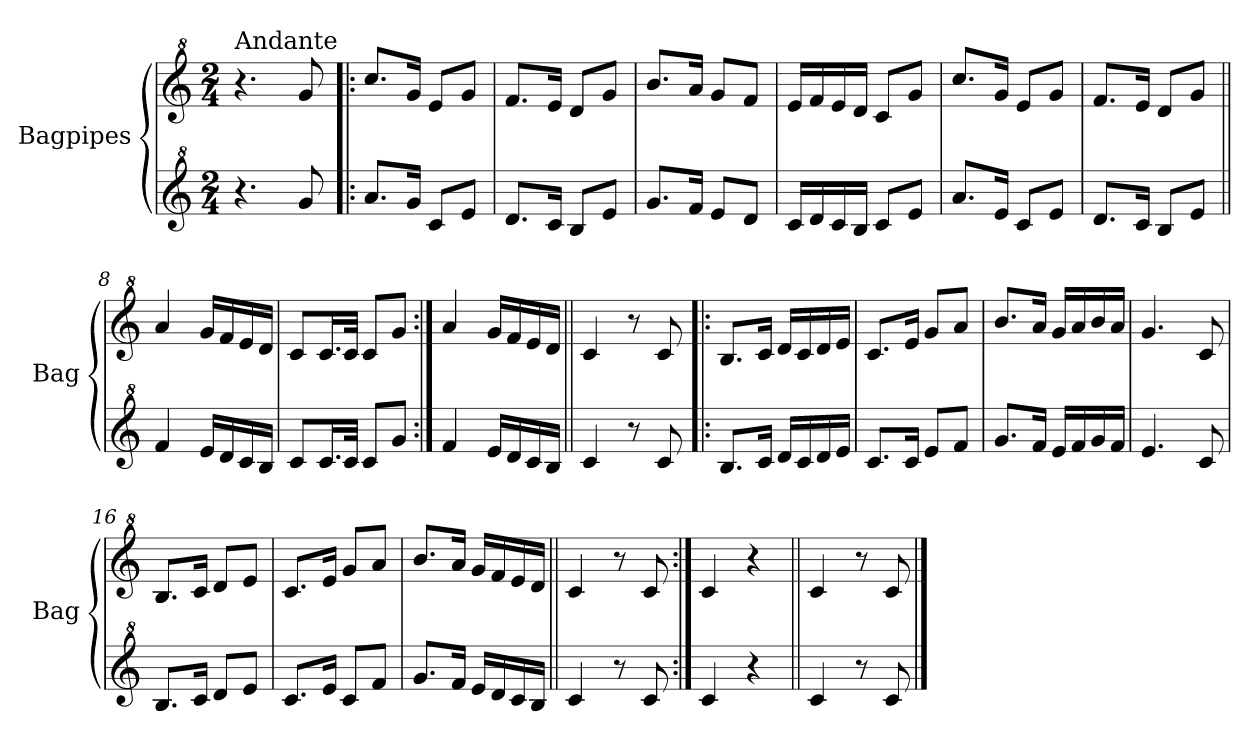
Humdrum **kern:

**kern	**kern
*part2	*part1
*staff2	*staff1
*I"Bagpipes	*I"Bagpipes
*I'Bag	*I'Bag
*clefG^2	*clefG^2
*k[]	*k[]
*C:	*C:
*M2/4	*M2/4
=1	=1
!	!LO:TX:a:t=Andante
4.r	4.r
8gg/	8gg/
=2!|:	=2!|:
8.aa/L	8.ccc/L
16gg/Jk	16gg/Jk
8cc/L	8ee/L
8ee/J	8gg/J
=3	=3
8.dd/L	8.ff/L
16cc/Jk	16ee/Jk
8b/L	8dd/L
8ee/J	8gg/J
=4	=4
8.gg/L	8.bb/L
16ff/Jk	16aa/Jk
8ee/L	8gg/L
8dd/J	8ff/J
=5	=5
16cc/LL	16ee/LL
16dd/	16ff/
16cc/	16ee/
16b/JJ	16dd/JJ
8cc/L	8cc/L
8ee/J	8gg/J
=6	=6
8.aa/L	8.ccc/L
16ee/Jk	16gg/Jk
8cc/L	8ee/L
8ee/J	8gg/J
=7	=7
8.dd/L	8.ff/L
16cc/Jk	16ee/Jk
8b/L	8dd/L
8ee/J	8gg/J
=8||	=8||
4ff/	4aa/
16ee/LL	16gg/LL
16dd/	16ff/
16cc/	16ee/
16b/JJ	16dd/JJ
!!LO:LB:g=z
=9	=9
8cc/L	8cc/L
16.cc/L	16.cc/L
32cc/JJk	32cc/JJk
8cc/L	8cc/L
8gg/J	8gg/J
=10:|!	=10:|!
4ff/	4aa/
16ee/LL	16gg/LL
16dd/	16ff/
16cc/	16ee/
16b/JJ	16dd/JJ
=11||	=11||
4cc/	4cc/
8r	8r
8cc/	8cc/
=12!|:	=12!|:
8.b/L	8.b/L
16cc/Jk	16cc/Jk
16dd/LL	16dd/LL
16cc/	16cc/
16dd/	16dd/
16ee/JJ	16ee/JJ
=13	=13
8.cc/L	8.cc/L
16cc/Jk	16ee/Jk
8ee/L	8gg/L
8ff/J	8aa/J
=14	=14
8.gg/L	8.bb/L
16ff/Jk	16aa/Jk
16ee/LL	16gg/LL
16ff/	16aa/
16gg/	16bb/
16ff/JJ	16aa/JJ
=15	=15
4.ee/	4.gg/
8cc/	8cc/
=16	=16
8.b/L	8.b/L
16cc/Jk	16cc/Jk
8dd/L	8dd/L
8ee/J	8ee/J
!!LO:LB:g=z
=17	=17
8.cc/L	8.cc/L
16ee/Jk	16ee/Jk
8cc/L	8gg/L
8ff/J	8aa/J
=18	=18
8.gg/L	8.bb/L
16ff/Jk	16aa/Jk
16ee/LL	16gg/LL
16dd/	16ff/
16cc/	16ee/
16b/JJ	16dd/JJ
=19||	=19||
4cc/	4cc/
8r	8r
8cc/	8cc/
=20:|!	=20:|!
4cc/	4cc/
4r	4r
=21||	=21||
4cc/	4cc/
8r	8r
8cc/	8cc/
==	==
*-	*-
